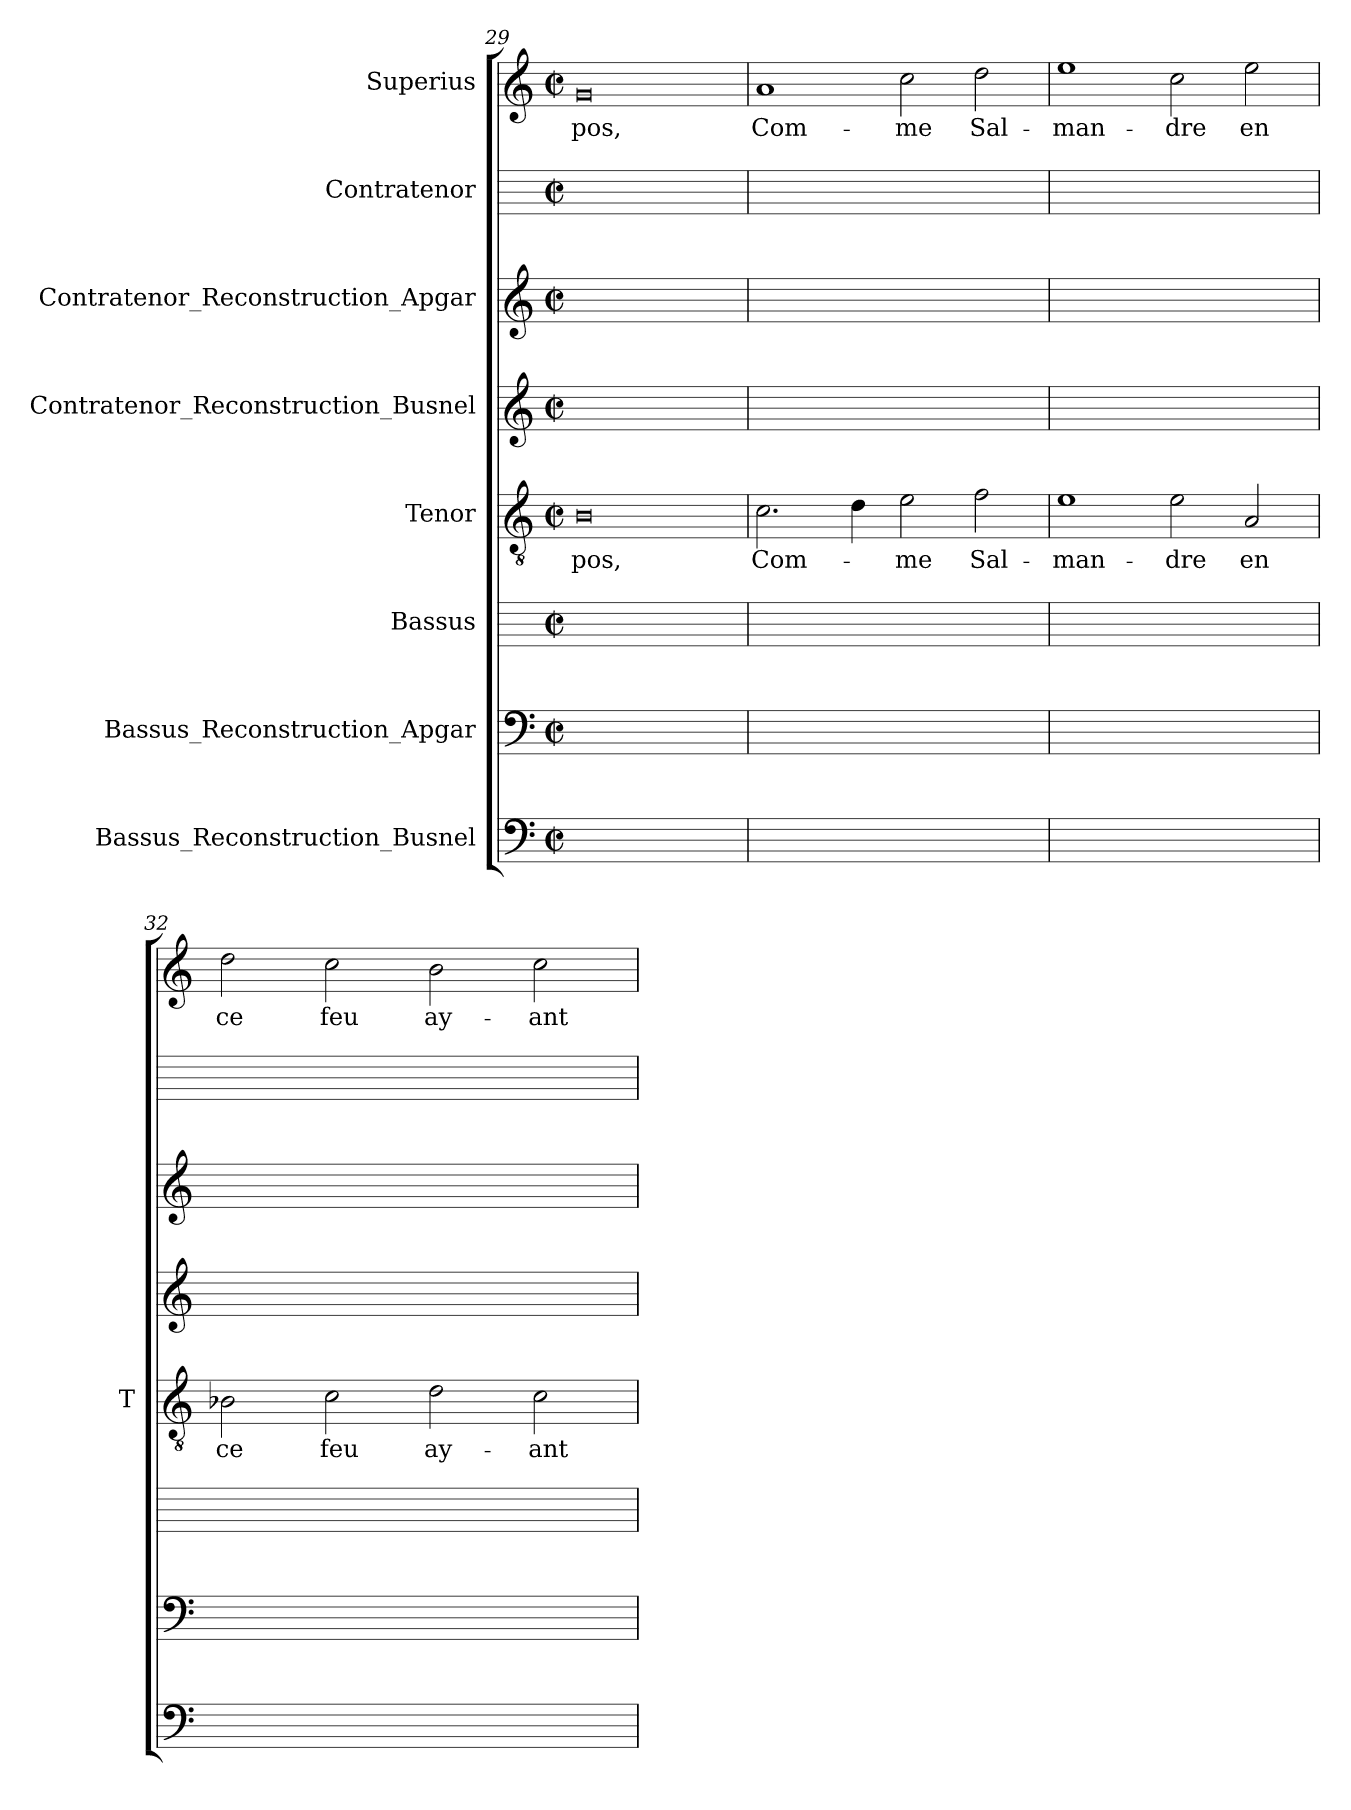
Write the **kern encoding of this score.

**kern	**kern	**kern	**kern	**text	**kern	**kern	**kern	**kern	**text
*part8	*part7	*part6	*part5	*part5	*part4	*part3	*part2	*part1	*part1
*staff8	*staff7	*staff6	*staff5	*staff5	*staff4	*staff3	*staff2	*staff1	*staff1
*I"Bassus_Reconstruction_Busnel	*I"Bassus_Reconstruction_Apgar	*I"Bassus	*I"Tenor	*	*I"Contratenor_Reconstruction_Busnel	*I"Contratenor_Reconstruction_Apgar	*I"Contratenor	*I"Superius	*
*	*	*	*I'T	*	*	*	*	*	*
*clefF4	*clefF4	*	*clefGv2	*	*clefG2	*clefG2	*	*clefG2	*
*k[]	*k[]	*	*k[]	*	*k[]	*k[]	*	*k[]	*
*C:	*C:	*	*C:	*	*C:	*C:	*	*C:	*
*M2/2	*M2/2	*M2/2	*M2/2	*	*M2/2	*M2/2	*M2/2	*M2/2	*
*met(c|)	*met(c|)	*met(c|)	*met(c|)	*	*met(c|)	*met(c|)	*met(c|)	*met(c|)	*
=29	=29	=29	=29	=29	=29	=29	=29	=29	=29
0ryy	0ryy	0ryy	0B	-pos,	0ryy	0ryy	0ryy	0g	-pos,
=30	=30	=30	=30	=30	=30	=30	=30	=30	=30
0ryy	0ryy	0ryy	2.c	Com-	0ryy	0ryy	0ryy	1a	Com-
.	.	.	4d	.	.	.	.	.	.
.	.	.	2e	-me	.	.	.	2cc	-me
.	.	.	2f	Sal-	.	.	.	2dd	Sal-
=31	=31	=31	=31	=31	=31	=31	=31	=31	=31
0ryy	0ryy	0ryy	1e	man-	0ryy	0ryy	0ryy	1ee	man-
.	.	.	2e	-dre	.	.	.	2cc	-dre
.	.	.	2A	-en	.	.	.	2ee	-en
=32	=32	=32	=32	=32	=32	=32	=32	=32	=32
0ryy	0ryy	0ryy	2B-X	-ce	0ryy	0ryy	0ryy	2dd	-ce
.	.	.	2c	-feu	.	.	.	2cc	-feu
.	.	.	2d	ay-	.	.	.	2b	ay-
.	.	.	2c	-ant	.	.	.	2cc	-ant
=	=	=	=	=	=	=	=	=	=
*-	*-	*-	*-	*-	*-	*-	*-	*-	*-
